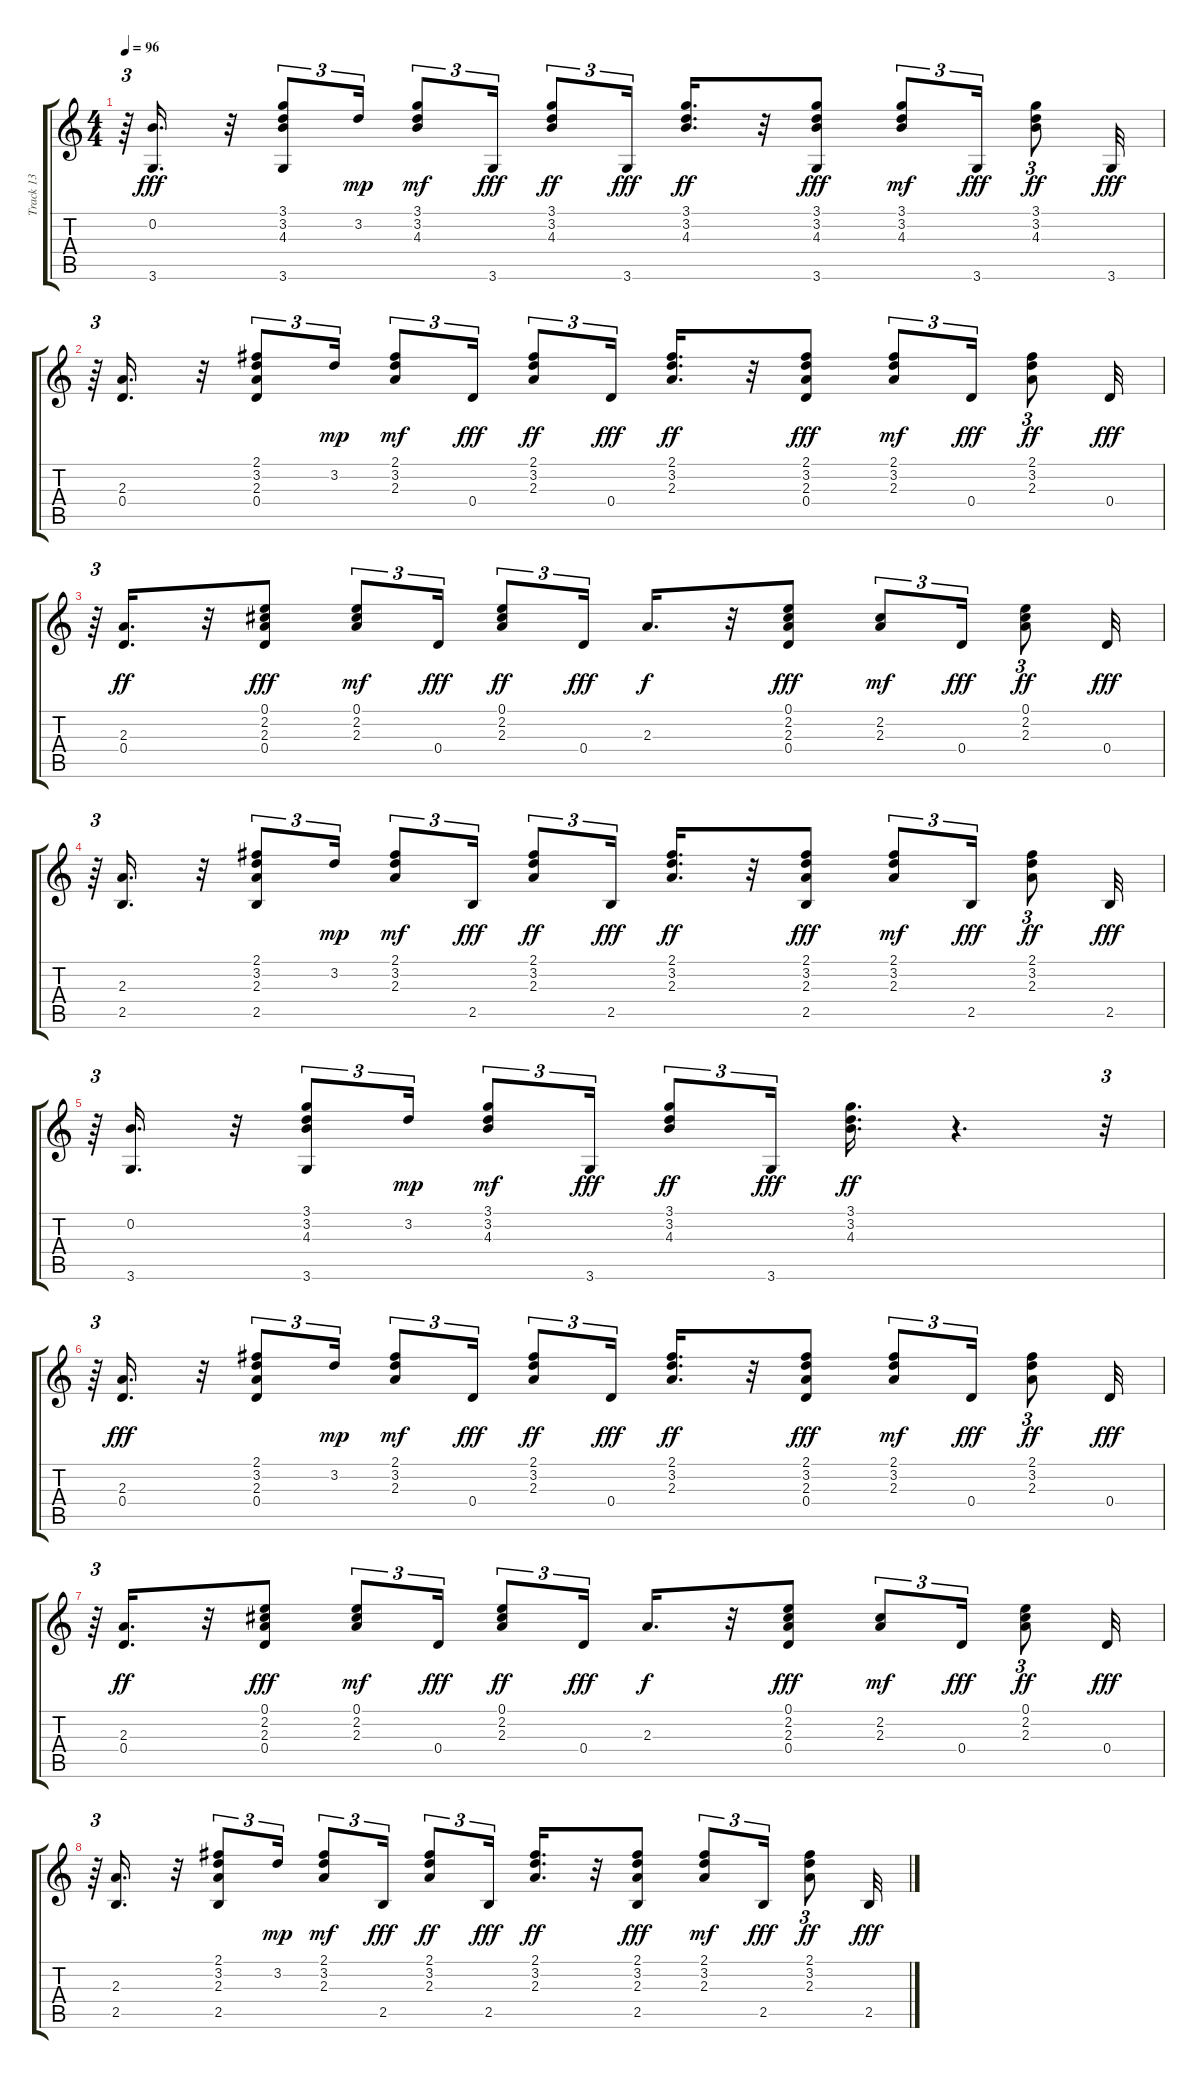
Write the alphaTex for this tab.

\track ("Track 13" "Track 13") {instrument acousticguitarsteel}
\staff {score tabs}
\tuning (E4 B3 G3 D3 A2 E2) {hide}
\ts (4 4)
\tempo 96
\clef g2
\ks c
r.64{tu (3 2) dy fff} (0.2 3.6).16{d} r.32 (3.1 3.2 4.3 3.6).8{tu (3 2)} 3.2.16{tu (3 2) dy mp} (3.1 3.2 4.3).8{tu (3 2) dy mf} 3.6.16{tu (3 2) dy fff} (3.1 3.2 4.3).8{tu (3 2) dy ff} 3.6.16{tu (3 2) dy fff} (3.1 3.2 4.3).16{d dy ff} r.32 (3.1 3.2 4.3 3.6).8{dy fff} (3.1 3.2 4.3).8{tu (3 2) dy mf} 3.6.16{tu (3 2) dy fff} (3.1 3.2 4.3).8{tu (3 2) dy ff} 3.6.32{dy fff} |
r.64{tu (3 2)} (2.3 0.4).16{d} r.32 (2.1 3.2 2.3 0.4).8{tu (3 2)} 3.2.16{tu (3 2) dy mp} (2.1 3.2 2.3).8{tu (3 2) dy mf} 0.4.16{tu (3 2) dy fff} (2.1 3.2 2.3).8{tu (3 2) dy ff} 0.4.16{tu (3 2) dy fff} (2.1 3.2 2.3).16{d dy ff} r.32 (2.1 3.2 2.3 0.4).8{dy fff} (2.1 3.2 2.3).8{tu (3 2) dy mf} 0.4.16{tu (3 2) dy fff} (2.1 3.2 2.3).8{tu (3 2) dy ff} 0.4.32{dy fff} |
r.64{tu (3 2)} (2.3 0.4).16{d dy ff} r.32 (0.1 2.2 2.3 0.4).8{dy fff} (0.1 2.2 2.3).8{tu (3 2) dy mf} 0.4.16{tu (3 2) dy fff} (0.1 2.2 2.3).8{tu (3 2) dy ff} 0.4.16{tu (3 2) dy fff} 2.3.16{d dy f} r.32 (0.1 2.2 2.3 0.4).8{dy fff} (2.2 2.3).8{tu (3 2) dy mf} 0.4.16{tu (3 2) dy fff} (0.1 2.2 2.3).8{tu (3 2) dy ff} 0.4.32{dy fff} |
r.64{tu (3 2)} (2.3 2.5).16{d} r.32 (2.1 3.2 2.3 2.5).8{tu (3 2)} 3.2.16{tu (3 2) dy mp} (2.1 3.2 2.3).8{tu (3 2) dy mf} 2.5.16{tu (3 2) dy fff} (2.1 3.2 2.3).8{tu (3 2) dy ff} 2.5.16{tu (3 2) dy fff} (2.1 3.2 2.3).16{d dy ff} r.32 (2.1 3.2 2.3 2.5).8{dy fff} (2.1 3.2 2.3).8{tu (3 2) dy mf} 2.5.16{tu (3 2) dy fff} (2.1 3.2 2.3).8{tu (3 2) dy ff} 2.5.32{dy fff} |
r.64{tu (3 2)} (0.2 3.6).16{d} r.32 (3.1 3.2 4.3 3.6).8{tu (3 2)} 3.2.16{tu (3 2) dy mp} (3.1 3.2 4.3).8{tu (3 2) dy mf} 3.6.16{tu (3 2) dy fff} (3.1 3.2 4.3).8{tu (3 2) dy ff} 3.6.16{tu (3 2) dy fff} (3.1 3.2 4.3).16{d dy ff} r.4{d} r.32{tu (3 2)} |
r.64{tu (3 2)} (2.3 0.4).16{d dy fff} r.32 (2.1 3.2 2.3 0.4).8{tu (3 2)} 3.2.16{tu (3 2) dy mp} (2.1 3.2 2.3).8{tu (3 2) dy mf} 0.4.16{tu (3 2) dy fff} (2.1 3.2 2.3).8{tu (3 2) dy ff} 0.4.16{tu (3 2) dy fff} (2.1 3.2 2.3).16{d dy ff} r.32 (2.1 3.2 2.3 0.4).8{dy fff} (2.1 3.2 2.3).8{tu (3 2) dy mf} 0.4.16{tu (3 2) dy fff} (2.1 3.2 2.3).8{tu (3 2) dy ff} 0.4.32{dy fff} |
r.64{tu (3 2)} (2.3 0.4).16{d dy ff} r.32 (0.1 2.2 2.3 0.4).8{dy fff} (0.1 2.2 2.3).8{tu (3 2) dy mf} 0.4.16{tu (3 2) dy fff} (0.1 2.2 2.3).8{tu (3 2) dy ff} 0.4.16{tu (3 2) dy fff} 2.3.16{d dy f} r.32 (0.1 2.2 2.3 0.4).8{dy fff} (2.2 2.3).8{tu (3 2) dy mf} 0.4.16{tu (3 2) dy fff} (0.1 2.2 2.3).8{tu (3 2) dy ff} 0.4.32{dy fff} |
r.64{tu (3 2)} (2.3 2.5).16{d} r.32 (2.1 3.2 2.3 2.5).8{tu (3 2)} 3.2.16{tu (3 2) dy mp} (2.1 3.2 2.3).8{tu (3 2) dy mf} 2.5.16{tu (3 2) dy fff} (2.1 3.2 2.3).8{tu (3 2) dy ff} 2.5.16{tu (3 2) dy fff} (2.1 3.2 2.3).16{d dy ff} r.32 (2.1 3.2 2.3 2.5).8{dy fff} (2.1 3.2 2.3).8{tu (3 2) dy mf} 2.5.16{tu (3 2) dy fff} (2.1 3.2 2.3).8{tu (3 2) dy ff} 2.5.32{dy fff}
